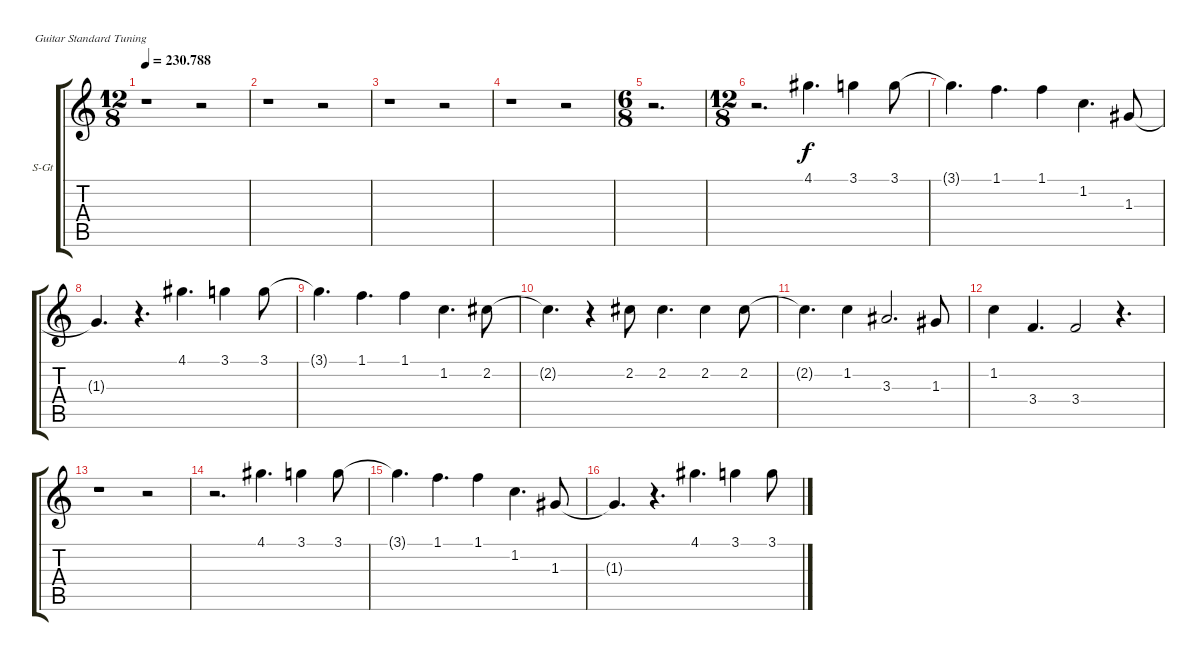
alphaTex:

\bracketExtendMode groupsimilarinstruments
\firstSystemTrackNameOrientation horizontal
\otherSystemsTrackNameOrientation horizontal
\track ("Вокал" "S-Gt") {instrument lead6voice}
\staff {score tabs}
\tuning (E4 B3 G3 D3 A2 E2)
\displaytranspose 12
\ts (12 8)
\tempo
230.788
\accidentals auto
\clef g2
\ottava regular
\simile none
\ks c
r.1{dy f} r.2 |
r.1 r.2 |
r.1 r.2 |
r.1 r.2 |
\ts (6 8)
\beaming (8 2 2 2 2)
r.2{d} |
\ts (12 8)
\beaming (8 2 2 2 6)
r.2{d} 4.1.4{d} 3.1.4 3.1.8 |
3.1{t}.4{d} 1.1.4{d} 1.1.4 1.2.4{d} 1.3.8 |
1.3{t}.4{d} r.4{d} 4.1.4{d} 3.1.4 3.1.8 |
3.1{t}.4{d} 1.1.4{d} 1.1.4 1.2.4{d} 2.2.8 |
2.2{t}.4{d} r.4 2.2.8 2.2.4{d} 2.2.4 2.2.8 |
2.2{t}.4{d} 1.2.4 3.3.2{d} 1.3.8 |
1.2.4 3.4.4{d} 3.4.2 r.4{d} |
r.1 r.2 |
r.2{d} 4.1.4{d} 3.1.4 3.1.8 |
3.1{t}.4{d} 1.1.4{d} 1.1.4 1.2.4{d} 1.3.8 |
1.3{t}.4{d} r.4{d} 4.1.4{d} 3.1.4 3.1.8
